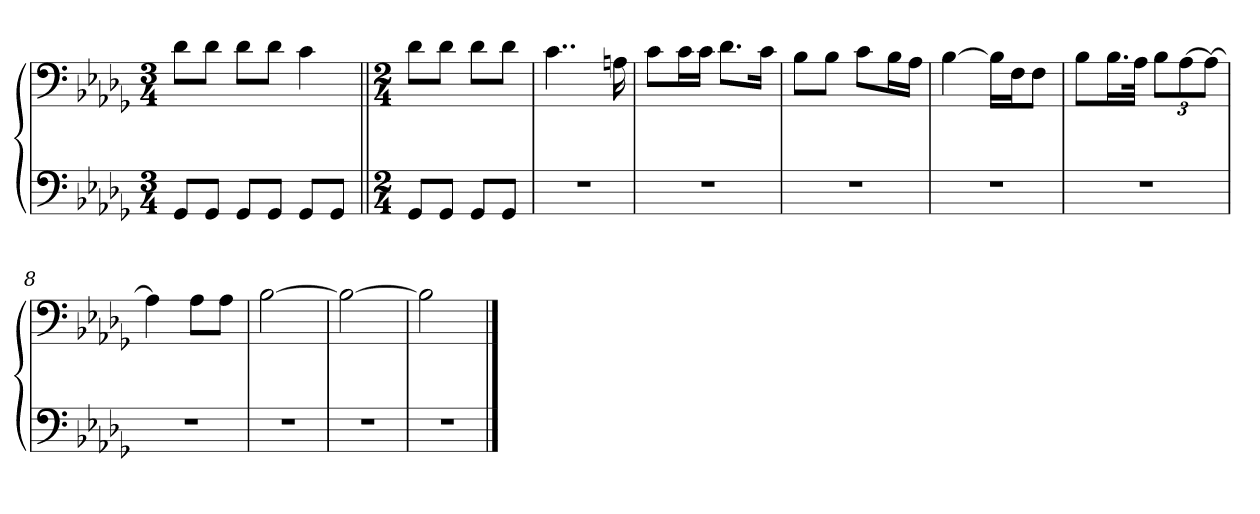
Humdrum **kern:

**kern	**kern
*part1	*part1
*staff2	*staff1
*clefF4	*clefF4
*k[b-e-a-d-g-]	*k[b-e-a-d-g-]
*M3/4	*M3/4
=1	=1
8GG-/L	8d-\L
8GG-/J	8d-\J
8GG-/L	8d-\L
8GG-/J	8d-\J
8GG-/L	4c\
8GG-/J	.
=2||	=2||
*M2/4	*M2/4
8GG-/L	8d-\L
8GG-/J	8d-\J
8GG-/L	8d-\L
8GG-/J	8d-\J
=3	=3
2r	4..c\
.	16An\
=4	=4
2r	8c\L
.	16c\L
.	16c\JJ
.	8.d-\L
.	16c\Jk
=5	=5
2r	8B-\L
.	8B-\J
.	8c\L
.	16B-\L
.	16A-\JJ
=6	=6
2r	[4B-\
.	16B-\LL]
.	16F\J
.	8F\J
=7	=7
2r	8B-\L
.	16.B-\L
.	32A-\JJk
.	12B-\L
.	[12A-\
.	12A-\J_
=8	=8
2r	4A-\]
.	8A-\L
.	8A-\J
=9	=9
2r	[2B-\
=10	=10
2r	2B-\_
=11	=11
2r	2B-\]
==	==
*-	*-
